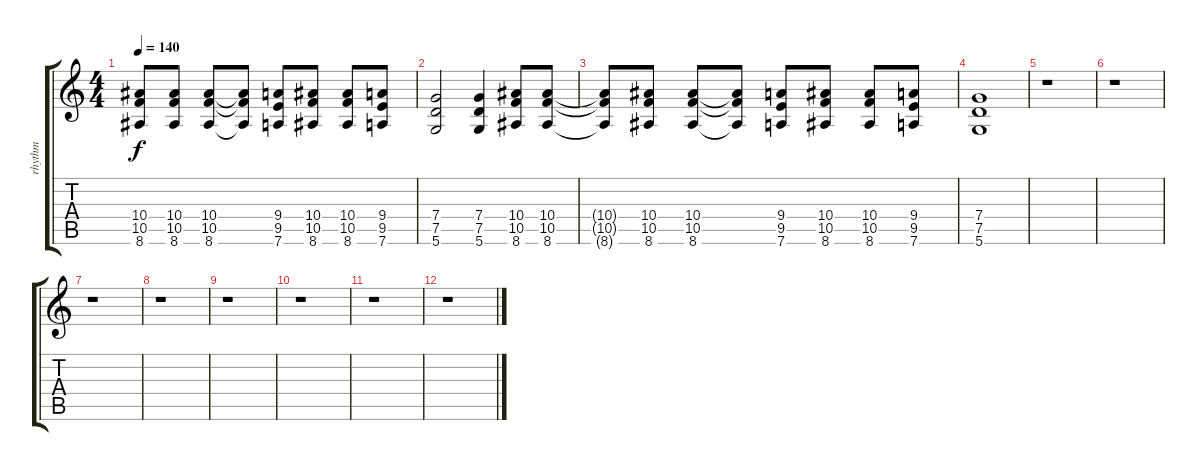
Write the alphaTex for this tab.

\track ("rhythm" "rhythm") {instrument distortionguitar}
\staff {score tabs}
\tuning (D4 A3 F3 C3 G2 D2) {hide}
\ts (4 4)
\tempo 140
\clef g2
\ks c
(10.4{t} 10.5{t} 8.6{t}).8{dy f} (10.4 10.5 8.6).8 (10.4 10.5 8.6).8 (10.4{t} 10.5{t} 8.6{t}).8 (9.4 9.5 7.6).8 (10.4 10.5 8.6).8 (10.4 10.5 8.6).8 (9.4 9.5 7.6).8 |
(7.4 7.5 5.6).2 (7.4 7.5 5.6).4 (10.4 10.5 8.6).8 (10.4 10.5 8.6).8 |
(10.4{t} 10.5{t} 8.6{t}).8 (10.4 10.5 8.6).8 (10.4 10.5 8.6).8 (10.4{t} 10.5{t} 8.6{t}).8 (9.4 9.5 7.6).8 (10.4 10.5 8.6).8 (10.4 10.5 8.6).8 (9.4 9.5 7.6).8 |
(7.4 7.5 5.6).1 |
r.1 |
r.1 |
r.1 |
r.1 |
r.1 |
r.1 |
r.1 |
r.1
